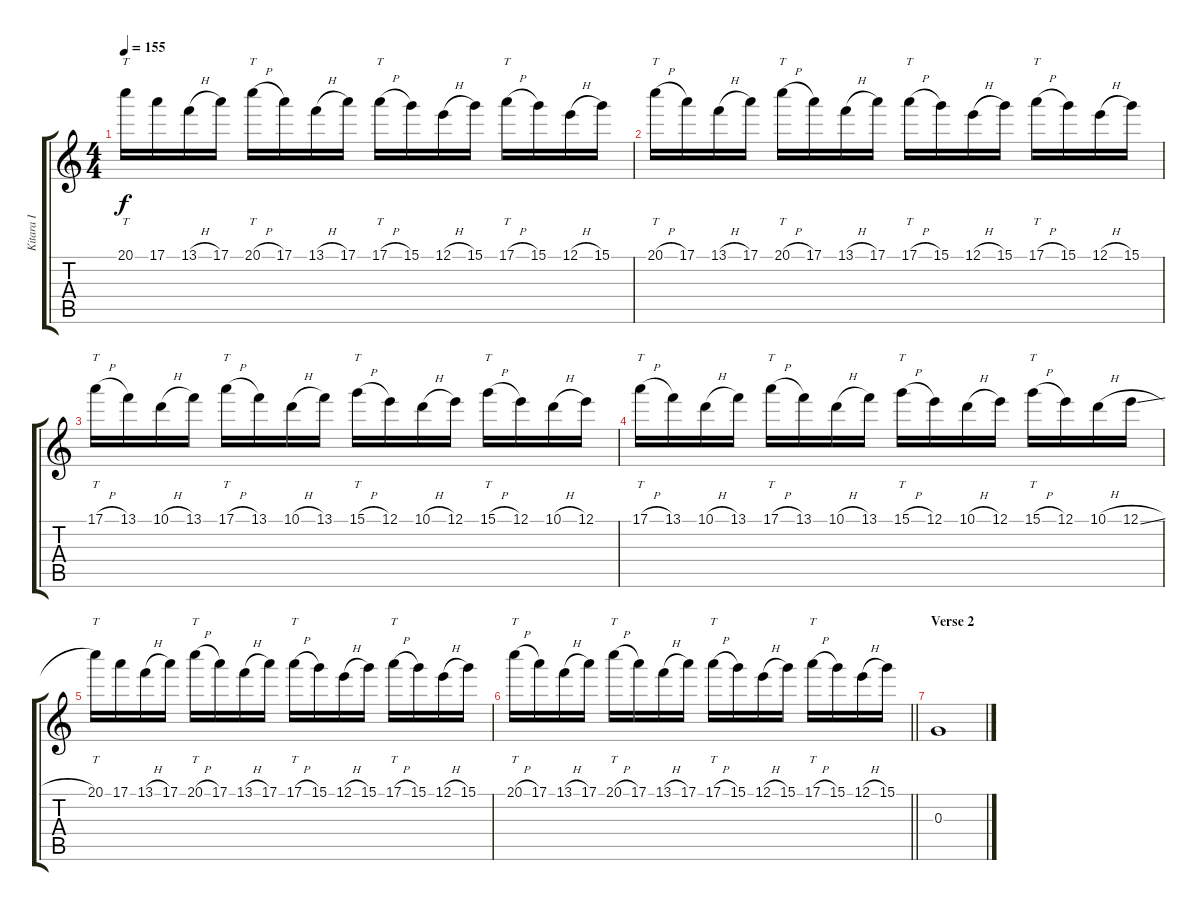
\track ("Kitara I" "Kitara I") {instrument overdrivenguitar}
\staff {score tabs}
\tuning (E4 B3 G3 D3 A2 E2) {hide}
\ts (4 4)
\tempo 155
\clef g2
\ks c
20.1.16{tt dy f} 17.1.16 13.1{h}.16 17.1.16 20.1{h}.16{tt} 17.1.16 13.1{h}.16 17.1.16 17.1{h}.16{tt} 15.1.16 12.1{h}.16 15.1.16 17.1{h}.16{tt} 15.1.16 12.1{h}.16 15.1.16 |
20.1{h}.16{tt} 17.1.16 13.1{h}.16 17.1.16 20.1{h}.16{tt} 17.1.16 13.1{h}.16 17.1.16 17.1{h}.16{tt} 15.1.16 12.1{h}.16 15.1.16 17.1{h}.16{tt} 15.1.16 12.1{h}.16 15.1.16 |
17.1{h}.16{tt} 13.1.16 10.1{h}.16 13.1.16 17.1{h}.16{tt} 13.1.16 10.1{h}.16 13.1.16 15.1{h}.16{tt} 12.1.16 10.1{h}.16 12.1.16 15.1{h}.16{tt} 12.1.16 10.1{h}.16 12.1.16 |
17.1{h}.16{tt} 13.1.16 10.1{h}.16 13.1.16 17.1{h}.16{tt} 13.1.16 10.1{h}.16 13.1.16 15.1{h}.16{tt} 12.1.16 10.1{h}.16 12.1.16 15.1{h}.16{tt} 12.1.16 10.1{h}.16 12.1{sl}.16 |
20.1.16{tt} 17.1.16 13.1{h}.16 17.1.16 20.1{h}.16{tt} 17.1.16 13.1{h}.16 17.1.16 17.1{h}.16{tt} 15.1.16 12.1{h}.16 15.1.16 17.1{h}.16{tt} 15.1.16 12.1{h}.16 15.1.16 |
\barLineRight lightlight
20.1{h}.16{tt} 17.1.16 13.1{h}.16 17.1.16 20.1{h}.16{tt} 17.1.16 13.1{h}.16 17.1.16 17.1{h}.16{tt} 15.1.16 12.1{h}.16 15.1.16 17.1{h}.16{tt} 15.1.16 12.1{h}.16 15.1.16 |
\section ("" "Verse 2")
0.3.1
